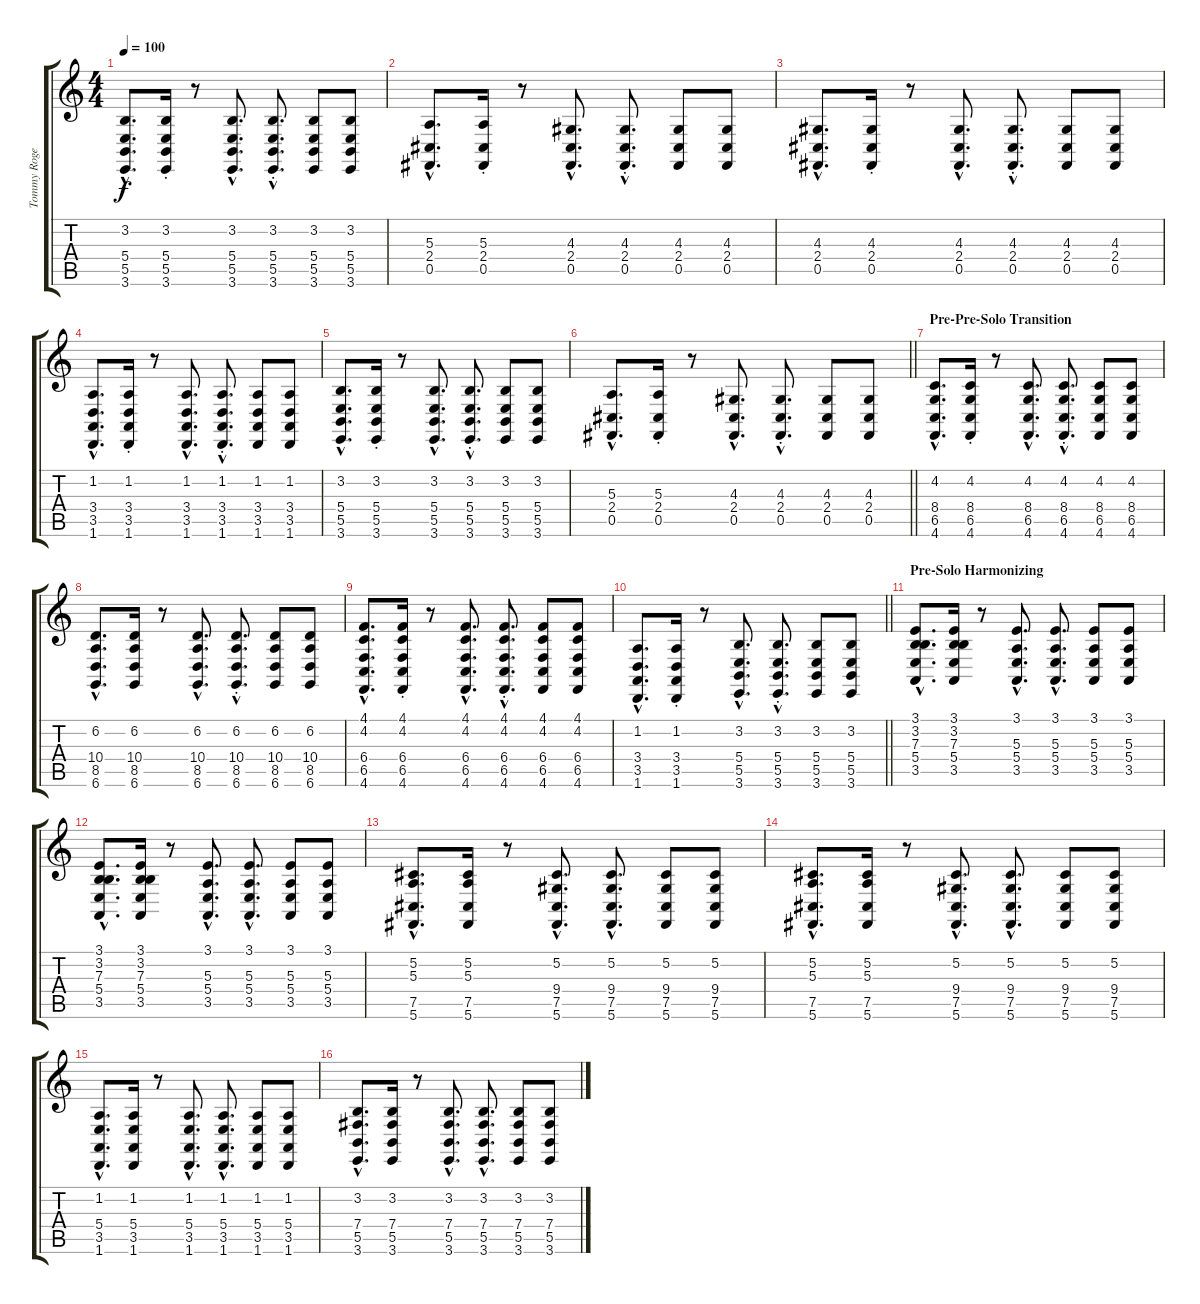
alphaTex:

\track ("Tommy Rogers" "Tommy Roge") {instrument lead2sawtooth}
\staff {score tabs}
\tuning (Db4 Ab3 E3 B2 Gb2 Db2) {hide}
\ts (4 4)
\tempo 100
\clef g2
\ks c
(3.2{hac} 5.4{hac} 5.5{hac} 3.6{hac}).8{d dy f} (3.2 5.4{st} 5.5 3.6{st}).16 r.8 (3.2{hac} 5.4{hac} 5.5{hac} 3.6{hac}).8{d} (3.2{hac st} 5.4{hac st} 5.5{hac st} 3.6{hac st}).8{d} (3.2 5.4 5.5 3.6).8 (3.2 5.4 5.5 3.6).8 |
(5.3{hac} 2.4{hac} 0.5{hac}).8{d} (5.3 2.4{st} 0.5{st}).16 r.8 (4.3{hac} 2.4{hac} 0.5{hac}).8{d} (4.3{hac st} 2.4{hac st} 0.5{hac st}).8{d} (4.3 2.4 0.5).8 (4.3 2.4 0.5).8 |
(4.3{hac} 2.4{hac} 0.5{hac}).8{d} (4.3 2.4{st} 0.5{st}).16 r.8 (4.3{hac} 2.4{hac} 0.5{hac}).8{d} (4.3{hac st} 2.4{hac st} 0.5{hac st}).8{d} (4.3 2.4 0.5).8 (4.3 2.4 0.5).8 |
(1.2{hac} 3.4{hac} 3.5{hac} 1.6{hac}).8{d} (1.2 3.4{st} 3.5{st} 1.6{st}).16 r.8 (1.2{hac} 3.4{hac} 3.5{hac} 1.6{hac}).8{d} (1.2{hac st} 3.4{hac st} 3.5{hac st} 1.6{hac st}).8{d} (1.2 3.4 3.5 1.6).8 (1.2 3.4 3.5 1.6).8 |
(3.2{hac} 5.4{hac} 5.5{hac} 3.6{hac}).8{d} (3.2 5.4{st} 5.5 3.6{st}).16 r.8 (3.2{hac} 5.4{hac} 5.5{hac} 3.6{hac}).8{d} (3.2{hac st} 5.4{hac st} 5.5{hac st} 3.6{hac st}).8{d} (3.2 5.4 5.5 3.6).8 (3.2 5.4 5.5 3.6).8 |
\barLineRight lightlight
(5.3{hac} 2.4{hac} 0.5{hac}).8{d} (5.3 2.4{st} 0.5{st}).16 r.8 (4.3{hac} 2.4{hac} 0.5{hac}).8{d} (4.3{hac st} 2.4{hac st} 0.5{hac st}).8{d} (4.3 2.4 0.5).8 (4.3 2.4 0.5).8 |
\section ("" "Pre-Pre-Solo Transition")
(4.2{hac} 8.4{hac} 6.5{hac} 4.6{hac}).8{d} (4.2 8.4{st} 6.5 4.6{st}).16 r.8 (4.2{hac} 8.4{hac} 6.5{hac} 4.6{hac}).8{d} (4.2{hac st} 8.4{hac st} 6.5{hac st} 4.6{hac st}).8{d} (4.2 8.4 6.5 4.6).8 (4.2 8.4 6.5 4.6).8 |
(6.2{hac} 10.4{hac} 8.5{hac} 6.6{hac}).8{d} (6.2 10.4 8.5 6.6).16 r.8 (6.2{hac} 10.4{hac} 8.5{hac} 6.6{hac}).8{d} (6.2{hac st} 10.4{hac st} 8.5{hac st} 6.6{hac st}).8{d} (6.2 10.4 8.5 6.6).8 (6.2 10.4 8.5 6.6).8 |
(4.1{hac} 4.2{hac} 6.4{hac} 6.5{hac} 4.6{hac}).8{d} (4.1{st} 4.2{st} 6.4{st} 6.5{st} 4.6{st}).16 r.8 (4.1{hac} 4.2{hac} 6.4{hac} 6.5{hac} 4.6{hac}).8{d} (4.1{hac st} 4.2{hac st} 6.4{hac st} 6.5{hac st} 4.6{hac st}).8{d} (4.1 4.2 6.4 6.5 4.6).8 (4.1 4.2 6.4 6.5 4.6).8 |
\barLineRight lightlight
(1.2{hac} 3.4{hac} 3.5{hac} 1.6{hac}).8{d} (1.2{st} 3.4{st} 3.5{st} 1.6{st}).16 r.8 (3.2{hac} 5.4{hac} 5.5{hac} 3.6{hac}).8{d} (3.2{hac st} 5.4{hac st} 5.5{hac} 3.6{hac st}).8{d} (3.2 5.4 5.5 3.6).8 (3.2 5.4 5.5 3.6).8 |
\section ("" "Pre-Solo Harmonizing")
(3.1{hac} 3.2{hac} 7.3{hac} 5.4{hac} 3.5{hac}).8{d} (3.1 3.2 7.3 5.4 3.5).16 r.8 (3.1{hac} 5.3{hac} 5.4{hac} 3.5{hac}).8{d} (3.1{hac} 5.3{hac} 5.4{hac} 3.5{hac}).8{d} (3.1 5.3 5.4 3.5).8 (3.1 5.3 5.4 3.5).8 |
(3.1{hac} 3.2{hac} 7.3{hac} 5.4{hac} 3.5{hac}).8{d} (3.1 3.2 7.3 5.4 3.5).16 r.8 (3.1{hac} 5.3{hac} 5.4{hac} 3.5{hac}).8{d} (3.1{hac} 5.3{hac} 5.4{hac} 3.5{hac}).8{d} (3.1 5.3 5.4 3.5).8 (3.1 5.3 5.4 3.5).8 |
(5.2{hac} 5.3{hac} 7.5{hac} 5.6{hac}).8{d} (5.2 5.3 7.5 5.6).16 r.8 (5.2{hac} 9.4{hac} 7.5{hac} 5.6{hac}).8{d} (5.2{hac} 9.4{hac} 7.5{hac} 5.6{hac}).8{d} (5.2 9.4 7.5 5.6).8 (5.2 9.4 7.5 5.6).8 |
(5.2{hac} 5.3{hac} 7.5{hac} 5.6{hac}).8{d} (5.2 5.3 7.5 5.6).16 r.8 (5.2{hac} 9.4{hac} 7.5{hac} 5.6{hac}).8{d} (5.2{hac} 9.4{hac} 7.5{hac} 5.6{hac}).8{d} (5.2 9.4 7.5 5.6).8 (5.2 9.4 7.5 5.6).8 |
(1.2{hac} 5.4{hac} 3.5{hac} 1.6{hac}).8{d} (1.2 5.4 3.5 1.6).16 r.8 (1.2{hac} 5.4{hac} 3.5{hac} 1.6{hac}).8{d} (1.2{hac} 5.4{hac} 3.5{hac} 1.6{hac}).8{d} (1.2 5.4 3.5 1.6).8 (1.2 5.4 3.5 1.6).8 |
(3.2{hac} 7.4{hac} 5.5{hac} 3.6{hac}).8{d} (3.2 7.4 5.5 3.6).16 r.8 (3.2{hac} 7.4{hac} 5.5{hac} 3.6{hac}).8{d} (3.2{hac} 7.4{hac} 5.5{hac} 3.6{hac}).8{d} (3.2 7.4 5.5 3.6).8 (3.2 7.4 5.5 3.6).8
